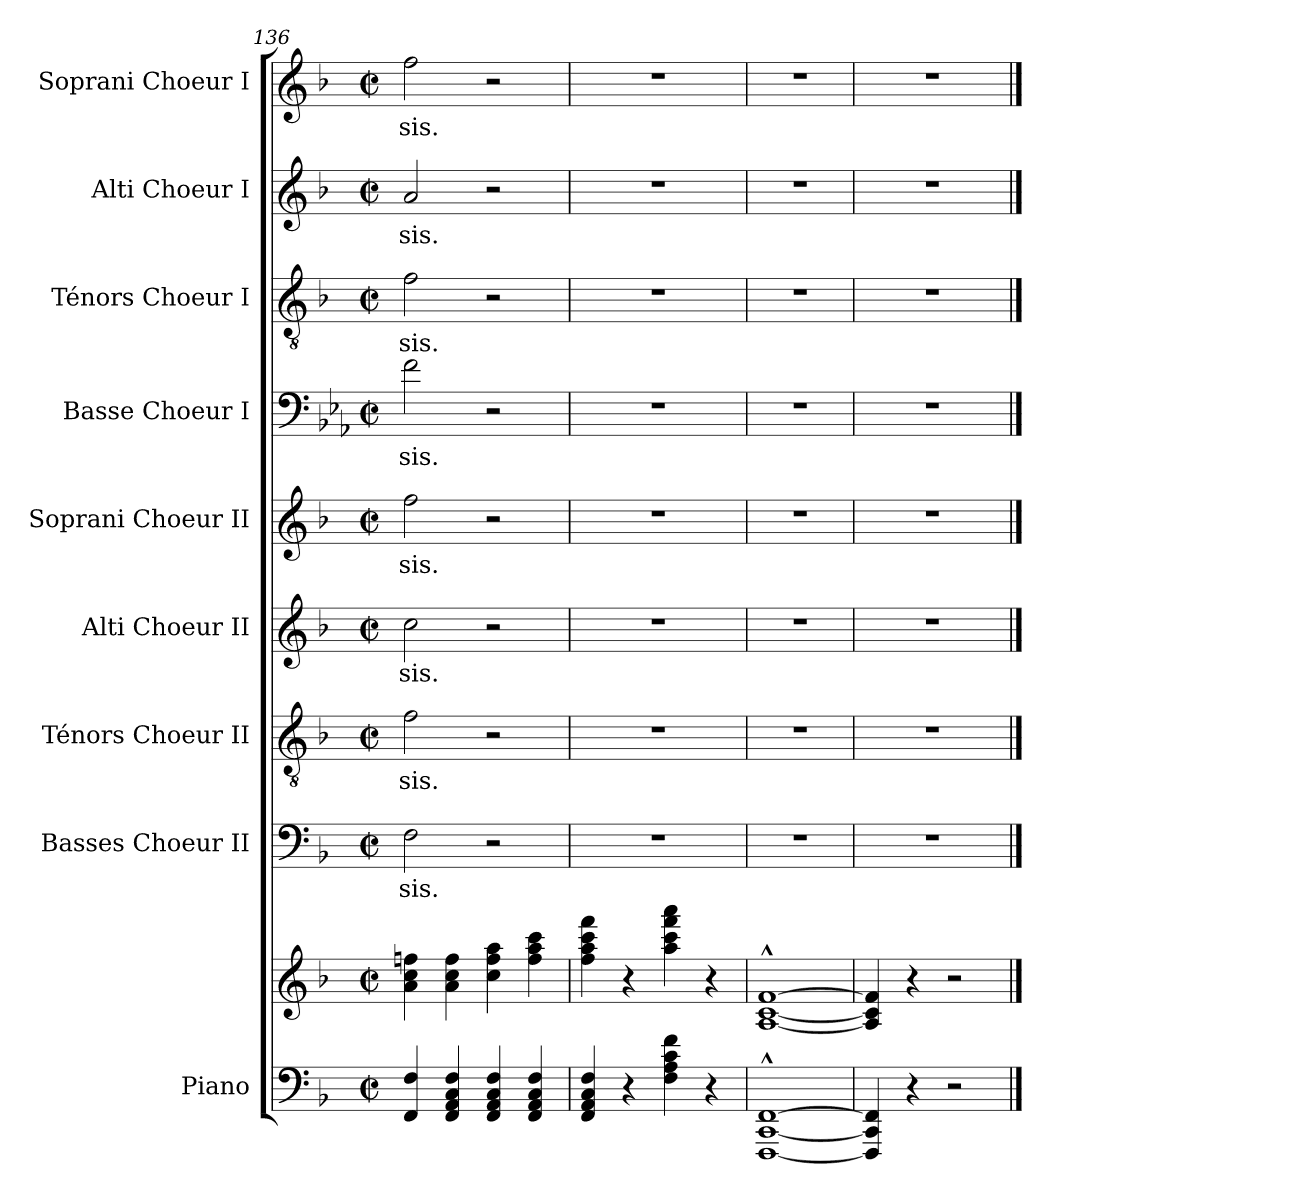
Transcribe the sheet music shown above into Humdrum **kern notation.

**kern	**kern	**kern	**text	**kern	**text	**kern	**text	**kern	**text	**kern	**text	**kern	**text	**kern	**text	**kern	**text
*part9	*part9	*part8	*part8	*part7	*part7	*part6	*part6	*part5	*part5	*part4	*part4	*part3	*part3	*part2	*part2	*part1	*part1
*staff10	*staff9	*staff8	*staff8	*staff7	*staff7	*staff6	*staff6	*staff5	*staff5	*staff4	*staff4	*staff3	*staff3	*staff2	*staff2	*staff1	*staff1
*I"Piano	*	*I"Basses Choeur II	*	*I"Ténors Choeur II	*	*I"Alti Choeur II	*	*I"Soprani Choeur II	*	*I"Basse Choeur I	*	*I"Ténors Choeur I	*	*I"Alti Choeur I	*	*I"Soprani Choeur I	*
*I'Pia.	*	*I'B.2	*	*I'T.2	*	*I'A.2	*	*I'S.2	*	*I'B.1	*	*I'T.1	*	*I'A.1	*	*I'S.1	*
*clefF4	*clefG2	*clefF4	*	*clefGv2	*	*clefG2	*	*clefG2	*	*clefF4	*	*clefGv2	*	*clefG2	*	*clefG2	*
*	*	*	*	*	*	*	*	*	*	*ITrd8c14	*	*	*	*	*	*	*
*k[b-]	*k[b-]	*k[b-]	*	*k[b-]	*	*k[b-]	*	*k[b-]	*	*k[b-e-a-]	*	*k[b-]	*	*k[b-]	*	*k[b-]	*
*M2/2	*M2/2	*M2/2	*	*M2/2	*	*M2/2	*	*M2/2	*	*M2/2	*	*M2/2	*	*M2/2	*	*M2/2	*
*met(c|)	*met(c|)	*met(c|)	*	*met(c|)	*	*met(c|)	*	*met(c|)	*	*met(c|)	*	*met(c|)	*	*met(c|)	*	*met(c|)	*
=136	=136	=136	=136	=136	=136	=136	=136	=136	=136	=136	=136	=136	=136	=136	=136	=136	=136
4FF/ 4F/	4a\ 4cc\ 4ffn\	2Fi\	-sis.	2f\	-sis.	2cc\	-sis.	2ff\	-sis.	2Fi\	-sis.	2f\	-sis.	2a/	-sis.	2ff\	-sis.
4FF/ 4AA/ 4C/ 4F/	4a\ 4cc\ 4ff\	.	.	.	.	.	.	.	.	.	.	.	.	.	.	.	.
4FF/ 4AA/ 4C/ 4F/	4cc\ 4ff\ 4aa\	2r	.	2r	.	2r	.	2r	.	2r	.	2r	.	2r	.	2r	.
4FF/ 4AA/ 4C/ 4F/	4ff\ 4aa\ 4ccc\	.	.	.	.	.	.	.	.	.	.	.	.	.	.	.	.
=137	=137	=137	=137	=137	=137	=137	=137	=137	=137	=137	=137	=137	=137	=137	=137	=137	=137
4FF/ 4AA/ 4C/ 4F/	4ff\ 4aa\ 4ccc\ 4fff\	1r	.	1r	.	1r	.	1r	.	1r	.	1r	.	1r	.	1r	.
4r	4r	.	.	.	.	.	.	.	.	.	.	.	.	.	.	.	.
4F\ 4A\ 4c\ 4f\	4aa\ 4ccc\ 4fff\ 4aaa\	.	.	.	.	.	.	.	.	.	.	.	.	.	.	.	.
4r	4r	.	.	.	.	.	.	.	.	.	.	.	.	.	.	.	.
=138	=138	=138	=138	=138	=138	=138	=138	=138	=138	=138	=138	=138	=138	=138	=138	=138	=138
[1FFF^^ [1CC^^ [1FF^^	[1A^^ [1c^^ [1f^^	1r	.	1r	.	1r	.	1r	.	1r	.	1r	.	1r	.	1r	.
=139	=139	=139	=139	=139	=139	=139	=139	=139	=139	=139	=139	=139	=139	=139	=139	=139	=139
4FFF/] 4CC/] 4FF/]	4A/] 4c/] 4f/]	1r	.	1r	.	1r	.	1r	.	1r	.	1r	.	1r	.	1r	.
4r	4r	.	.	.	.	.	.	.	.	.	.	.	.	.	.	.	.
2r	2r	.	.	.	.	.	.	.	.	.	.	.	.	.	.	.	.
==	==	==	==	==	==	==	==	==	==	==	==	==	==	==	==	==	==
*-	*-	*-	*-	*-	*-	*-	*-	*-	*-	*-	*-	*-	*-	*-	*-	*-	*-
